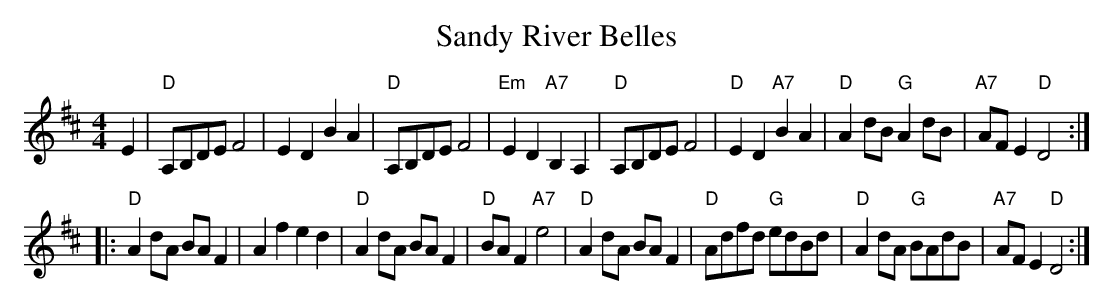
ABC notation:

X:1
T:Sandy River Belles
M:4/4
L:1/4
K:D
E |\
"D"A,/B,/D/E/ F2 |    ED     BA | "D"A,/B,/D/E/ F2    | "Em"ED   "A7"B,A, |\
"D"A,/B,/D/E/ F2 | "D"ED "A7"BA | "D"Ad/B/   "G"Ad/B/ | "A7"A/F/E "D"D2   :|
|:\
"D"Ad/A/ B/A/F |    Af          ed       | "D"Ad/A/    B/A/F    | "D"B/A/F "A7"e2 |\
"D"Ad/A/ B/A/F | "D"A/d/f/d/ "G"e/d/B/d/ | "D"Ad/A/ "G"B/A/d/B/ | "A7"A/F/E "D"D2 :|
